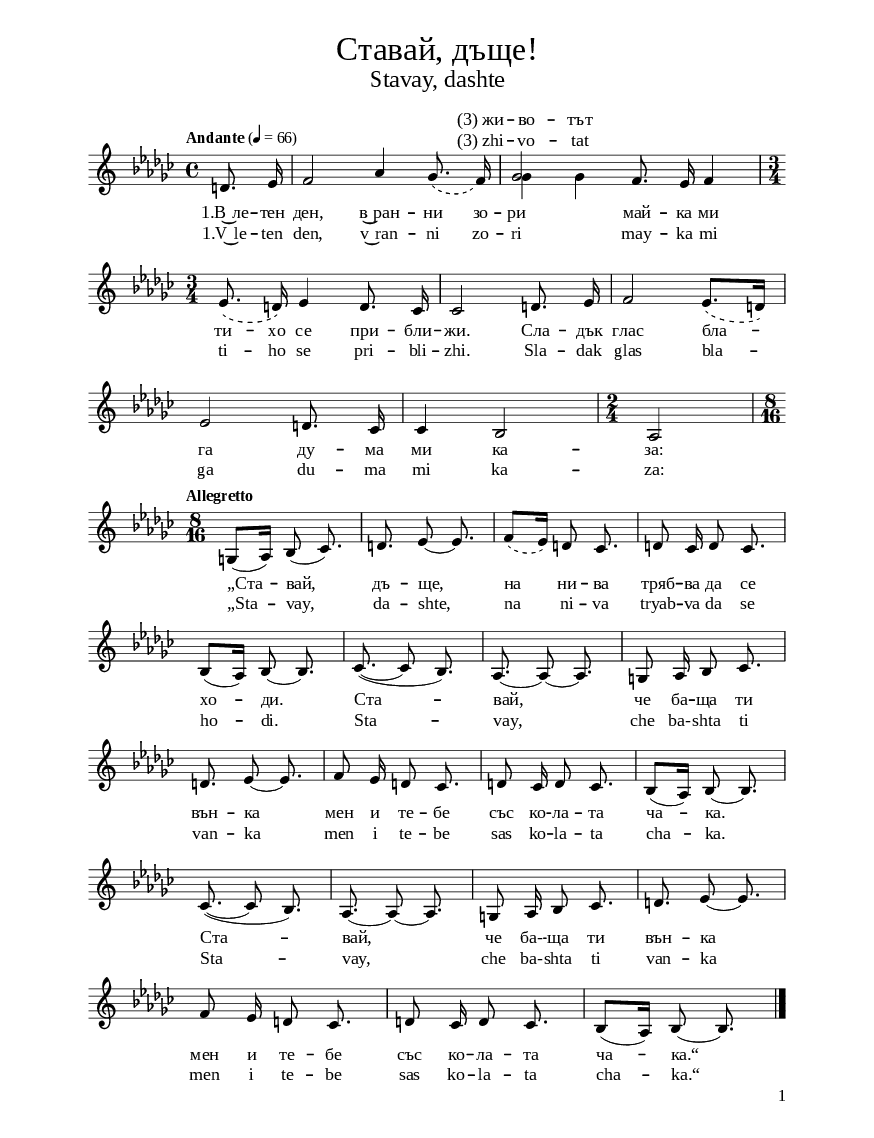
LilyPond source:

\version "2.24.0"

% include paper part and global functions
\include "include/globals.ily"

"rightBraces018" = \markup {
  \column {
    % repeat braces
    \translate #'(0 . -12.6 )
    \right-brace #18

    \translate #'(0 . -22.4 )
    \right-brace #18

  
  }
  \column {
    % repeat numbers
    \translate #'(0 . -13.2 )
    2

    \translate #'(0 . -24.2 )
    2


  }
}

\bookpart {
  \label #'ref142
  \tocItem \markup "Ставай, дъще! – Stavay, dashte"
  \include "include/bookpart-paper.ily"
  \score {
    \include "include/score-layout.ily"

    <<
      \new Lyrics = "tempVoiceLyricsBG" \with {
        % lyrics above a staff should have this override
        \override VerticalAxisGroup.staff-affinity = #DOWN
      }
      \new Lyrics = "tempVoiceLyricsEN" \with {
        \override VerticalAxisGroup.staff-affinity = #DOWN
      }

    \new Voice = "mainVoice" \absolute {
      \clef treble
    
      \key ges \major
  
      \time 4/4
      \tempoFunc "Andante" 4 "66"
      \autoBeamOff
      \partial 4
      d'8. es'16 | % 2
      f'2 as'4 \phrasingSlurDown \phrasingSlurDashed ges'8. \(
      <<
        % now temporary add a second voice
        {
          \voiceTwo % this voice is in the same context as parent
          \hideNotes f'16 \) \unHideNotes \phrasingSlurNeutral | % 3
          \stemUp ges'2 \stemNeutral
        }
        \new Voice = "tempVoice" {
          % this is a new voice context
          \voiceOne \autoBeamOff
          f'16 | % 3
          \stemDown ges'4 ges'4 \stemNeutral
        }
      >>
      \oneVoice

      f'8. 
      
      es'16 f'4 \break | % 4
      \time 3/4 \phrasingSlurDashed es'8. \( d'16 \) \phrasingSlurNeutral es'4 d'8. ces'16 | % 5
      ces'2 d'8. es'16 | % 6
      f'2 \slurDashed es'8. [( d'16 )] \slurNeutral \break | % 7
      es'2 d'8. ces'16 | % 8
      ces'4 bes2 | % 9
      \time 2/4  as2 \break |
      \time 8/16  |
      \tempo "Allegretto" \slurSolid g8 [( as16 )] bes8 ( ces'8. ) | % 11
      d'8. es'8 ~ es'8. | % 12
      \slurDashed f'8 [( es'16 )] d'8 ces'8. | % 13
      d'8 ces'16 d'8 ces'8. \break | % 14
      \slurSolid bes8 [( as16 )] bes8 ~ bes8. | % 15
      ces'8. ( ~ ces'8 bes8. ) | % 16
      as8. ~ as8 ~ as8. | % 17
      g8 as16 bes8 ces'8. \break | % 18
      d'8. es'8 ~ es'8. | % 19
      f'8 es'16 d'8 ces'8. |
      d'8 ces'16 d'8 ces'8. | % 21
      bes8 [( as16 )] bes8 ~ bes8. \break | % 22
      ces'8. ( ~ ces'8 bes8. ) | % 23
      as8. ~ as8 ~ as8. | % 24
      g8 as16 bes8 ces'8. | % 25
      d'8. es'8 ~ es'8. \break | % 26
      f'8 es'16 d'8 ces'8. | % 27
      d'8 ces'16 d'8 ces'8. | % 28
      bes8 [( as16 )] bes8 ~ bes8. \bar "|."
    }
   
   
   \new Lyrics \lyricsto "mainVoice" {
      "1.В~ле" -- тен
      ден, в~ран -- ни зо -- ри май -- ка ми ти -- хо се при --
      бли -- жи. Сла -- дък глас бла -- га ду -- ма ми
      ка -- за: „Ста -- вай, дъ -- ще, на ни -- ва
      тряб -- ва да се хо -- ди. Ста -- вай, че ба --
      ща ти вън -- ка мен и те -- бе със ко -- ла --
      та ча -- ка. Ста -- вай, че "ба-" -- ща ти вън --
      ка мен и те -- бе със ко -- ла -- та ча --
      ка.“
   }

   \new Lyrics \lyricsto "mainVoice" {
        "1.V~le" -- ten
        den, v~ran -- ni zo -- ri may -- ka mi ti -- ho se pri --
        bli -- zhi. Sla -- dak glas bla -- ga du -- ma mi
        ka -- za: „Sta -- vay, da -- shte, na ni -- va
        tryab -- va da se ho -- di. Sta -- vay, che "ba-" --
        shta ti van -- ka men i te -- be sas ko -- la --
        ta cha -- ka. Sta -- vay, che "ba-" -- shta ti van --
        ka men i te -- be sas ko -- la -- ta cha --
        ka.“
   }

   \context Lyrics = "tempVoiceLyricsBG" {
     \lyricsto "tempVoice" {
       "(3) жи" -- во -- тът
     }
   }
   
   \context Lyrics = "tempVoiceLyricsEN" {
     \lyricsto "tempVoice" {
       "(3) zhi" -- vo -- tat
     }
   }

   >>

    \header {
      title = \titleFunc "Ставай, дъще!" "Stavay, dashte"
    }

    \midi{}
    


  } % score
  
  
    \pageBreak

    \markup \fontsize #bgCoupletFontSize {
    \hspace #-1
    \override #`(baseline-skip . ,bgCoupletBaselineSkip) % affects space between column lines
    \column {
          \line {   2. Слънцето щом изгрей,}
          \line {   "   " ти на нивата трябва да си.}
          \line {   "   " С’ сърп в ръка, с песен ти}
          \line {   "   " деня срещни. Ставай, дъще,}
          \line {   "   " Слънце дома да не те завари.}
          \line {   "   " Ставай, че моми и момци –}
          \line {   "   " вси към нивата са веч тръгнали.}
          \line {   "   " }
          \line {   3.  Нива е, дъще, животът,}
          \line {   "   " де доброто семе се сей.}
          \line {   "   " Кат израсне, живот внася}
          \line {   "   " то във нас. Ставай, дъще,}
          \line {   "   " Любовта днес мен и тебе чака.}
          \line {   "   " Ставай, (2)тя ни носи}
          \line {   "   " своята нова, жива премяна.}
          \line {   "   "  Ставай, че животът вънка мен}
          \line {   "   "  и тебе с благост вече чака.“}
        }
    
    \"rightBraces018"

    \hspace #4
    \override #`(baseline-skip . ,bgCoupletBaselineSkip)
    \column {
          \line {   2. Slantseto shtom izgrey,}
          \line {   "   " ti na nivata tryabva da si.}
          \line {   "   " S’ sarp v raka, s pesen ti}
          \line {   "   " denya sreshtni. Stavay, dashte,}
          \line {   "   " Slantse doma da ne te zavari.}
          \line {   "   " Stavay, che momi i momtsi –}
          \line {   "   " vsi kam nivata sa vech tragnali.}
          \line {   "   " }
          \line {   3.  Niva e, dashte, zhivotat,}
          \line {   "   " de dobroto seme se sey.}
          \line {   "   " Kat izrasne, zhivot vnasya}
          \line {   "   " to vav nas. Stavay, dashte,}
          \line {   "   " Lyubovta dnes men i tebe chaka.}
          \line {   "   " Stavay, tya ni nosi}
          \line {   "   " svoyata nova, zhiva premyana.}
          \line {   "   "  Stavay, che zhivotat vanka men}
          \line {   "   "  i tebe s blagost veche chaka.“}
    }
   \"rightBraces018"

  }

 
 \markup \empty-two

  % include foreign translation(s) of the song
  \version "2.24.1"

\markup \fill-line { \fontsize #deTitleFontSize "Steh' auf, Tochter!" }
\markup \null
\markup \null

\markup \fontsize #deCoupletFontSize {
  \hspace #2
  \override #`(baseline-skip . ,deCoupletBaselineSkip)
  \column {
    \line { 1. An einem Sommertag, in der frühen Morgenröte, }

    \line { "   " näherte sich mir meine Mutter leise.}

    \line { "   "Mit süßer Stimme sagte sie mir ein gütiges Wort:}

    \line { "   " „Stehe auf, Tochter, }

    \line { "   " weil auf den Acker gegangen werden soll.}

    \line { "   "Stehe auf, }

    \line { "   " weil dein Vater draußen auf mich und auf dich mit dem Gespann wartet.“}
    \line { " "}

    \line { 2. Wenn die Sonne aufgeht, }
    \line { "   "sollst du auf dem Acker sein.}
    \line { "   " Mit der Sichel in der Hand und mit einem Lied begrüße den Tag.}
    \line { "   "Stehe auf, meine Tochter, }
    \line { "   "damit die Sonne dich nicht im Hause findet.}
    \line { "   "Stehe auf, meine Tochter, }
    \line { "   "weil alle Mädchen und Jungen schon zum Acker aufgebrochen sind.}
    \line { " "}

    \line { 3. Der Acker, meine Tochter, ist das Leben,}

    \line { "   "wo der gute Samen gesät wird.}

    \line { "   "Wenn er gedeiht, dann trägt er Leben in uns hinein.}

    \line { "   "Stehe auf, Tochter, }

    \line { "   " die Liebe wartet heute auf mich und auf dich.}

    \line { "   "Stehe auf, }

    \line { "   " sie bringt uns ihr neues, lebendiges Gewand.}

    \line { "   "Stehe auf, }

    \line { "   "weil das Leben draußen schon auf mich und auf dich mit Güte wartet.}
  }
}


} % bookpart
